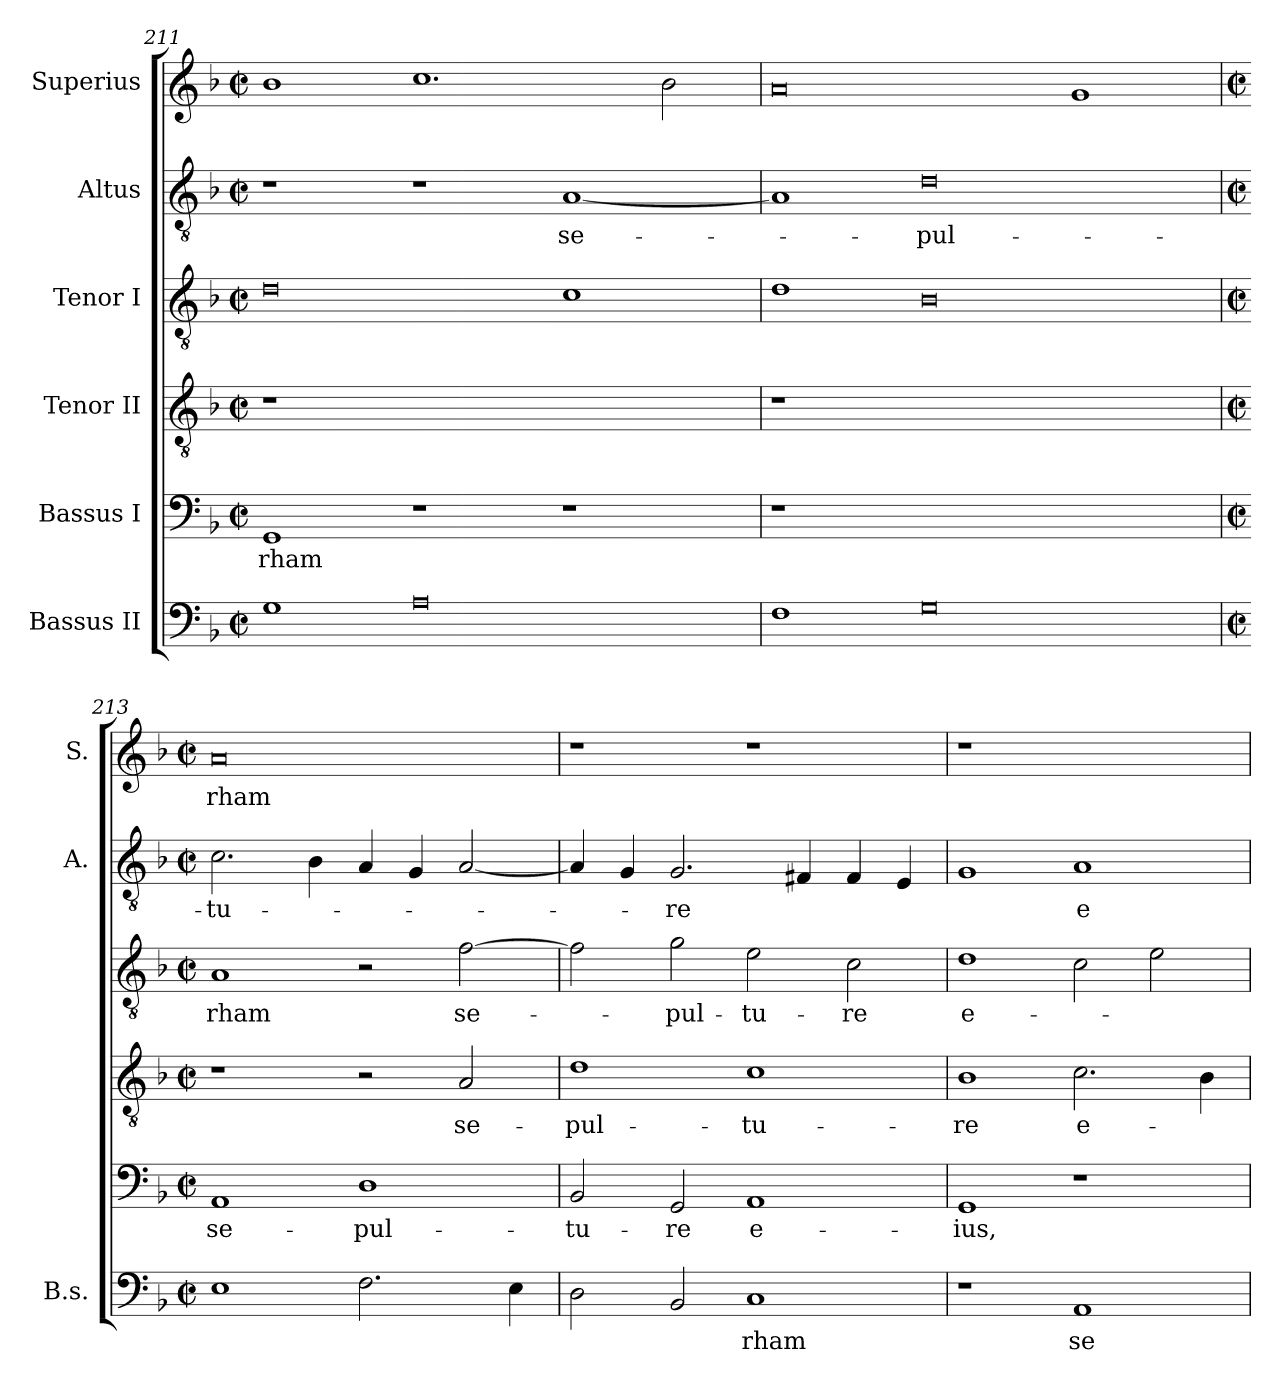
**kern	**text	**kern	**text	**kern	**text	**kern	**text	**kern	**text	**kern	**text
*part6	*part6	*part5	*part5	*part4	*part4	*part3	*part3	*part2	*part2	*part1	*part1
*staff6	*staff6	*staff5	*staff5	*staff4	*staff4	*staff3	*staff3	*staff2	*staff2	*staff1	*staff1
*I"Bassus II	*	*I"Bassus I	*	*I"Tenor II	*	*I"Tenor I	*	*I"Altus	*	*I"Superius	*
*I'B.s.	*	*	*	*	*	*	*	*I'A.	*	*I'S.	*
*clefF4	*	*clefF4	*	*clefGv2	*	*clefGv2	*	*clefGv2	*	*clefG2	*
*	*	*	*	*ITrd7c12	*	*ITrd7c12	*	*ITrd7c12	*	*	*
*k[b-]	*	*k[b-]	*	*k[b-]	*	*k[b-]	*	*k[b-]	*	*k[b-]	*
*F:	*	*F:	*	*F:	*	*F:	*	*F:	*	*F:	*
*M2/2	*	*M2/2	*	*M2/2	*	*M2/2	*	*M2/2	*	*M2/2	*
*met(c|)	*	*met(c|)	*	*met(c|)	*	*met(c|)	*	*met(c|)	*	*met(c|)	*
=211	=211	=211	=211	=211	=211	=211	=211	=211	=211	=211	=211
!	!	!	!LO:LY:b:color=#000000	!LO:N:vis=1	!	!	!	!	!	!	!
1Gi	.	1GGi	-rham	1r	.	0Di	.	1r	.	1b-i	.
0Ai	.	1r	.	0ryy	.	.	.	1r	.	1.cci	.
!	!	!	!	!	!	!	!	!	!LO:LY:b:color=#000000	!	!
.	.	1r	.	.	.	1Ci	.	[<1AAi	se-	.	.
.	.	.	.	.	.	.	.	.	.	2b-i\	.
=212	=212	=212	=212	=212	=212	=212	=212	=212	=212	=212	=212
!	!	!LO:N:vis=1	!	!LO:N:vis=1	!	!	!	!	!	!	!
1Fi	.	1r	.	1r	.	1Di	.	1AAi]	.	0ai	.
!	!	!	!	!	!	!	!	!	!LO:LY:b:color=#000000	!	!
0Gi	.	0ryy	.	0ryy	.	0BB-i	.	0Di	-pul-	.	.
.	.	.	.	.	.	.	.	.	.	1gi	.
=213	=213	=213	=213	=213	=213	=213	=213	=213	=213	=213	=213
*M2/2	*	*M2/2	*	*M2/2	*	*M2/2	*	*M2/2	*	*M2/2	*
*met(c|)	*	*met(c|)	*	*met(c|)	*	*met(c|)	*	*met(c|)	*	*met(c|)	*
!	!	!	!LO:LY:b:color=#000000	!	!	!	!	!	!	!	!
!	!	!	!	!	!	!	!LO:LY:b:color=#000000	!	!	!	!
!	!	!	!	!	!	!	!	!	!LO:LY:b:color=#000000	!	!
!	!	!	!	!	!	!	!	!	!	!	!LO:LY:b:color=#000000
1Ei	.	1AAi	se-	1r	.	1AAi	-rham	2.Ci\	-tu-	0ai	-rham
.	.	.	.	.	.	.	.	4BB-i\	.	.	.
!	!	!	!LO:LY:b:color=#000000	!	!	!	!	!	!	!	!
2.Fi\	.	1Di	-pul-	2r	.	2r	.	4AAi/	.	.	.
.	.	.	.	.	.	.	.	4GGi/	.	.	.
!	!	!	!	!	!LO:LY:b:color=#000000	!	!	!	!	!	!
!	!	!	!	!	!	!	!LO:LY:b:color=#000000	!	!	!	!
.	.	.	.	2AAi/	se-	[>2Fi\	se-	[<2AAi/	.	.	.
4Ei\	.	.	.	.	.	.	.	.	.	.	.
!!LO:LB:g=z
=214	=214	=214	=214	=214	=214	=214	=214	=214	=214	=214	=214
!	!	!	!LO:LY:b:color=#000000	!	!	!	!	!	!	!	!
!	!	!	!	!	!LO:LY:b:color=#000000	!	!	!	!	!	!
2Di\	.	2BB-i/	-tu-	1Di	-pul-	2Fi\]	.	4AAi/]	.	1r	.
.	.	.	.	.	.	.	.	4GGi/	.	.	.
!	!	!	!LO:LY:b:color=#000000	!	!	!	!	!	!	!	!
!	!	!	!	!	!	!	!LO:LY:b:color=#000000	!	!	!	!
!	!	!	!	!	!	!	!	!	!LO:LY:b:color=#000000	!	!
2BB-i/	.	2GGi/	-re	.	.	2Gi\	-pul-	2.GGi/	-re	.	.
!	!LO:LY:b:color=#000000	!	!	!	!	!	!	!	!	!	!
!	!	!	!LO:LY:b:color=#000000	!	!	!	!	!	!	!	!
!	!	!	!	!	!LO:LY:b:color=#000000	!	!	!	!	!	!
!	!	!	!	!	!	!	!LO:LY:b:color=#000000	!	!	!	!
1Ci	-rham	1AAi	e-	1Ci	-tu-	2Ei\	-tu-	.	.	1r	.
.	.	.	.	.	.	.	.	4FF#Xi/	.	.	.
!	!	!	!	!	!	!	!LO:LY:b:color=#000000	!	!	!	!
.	.	.	.	.	.	2Ci\	-re	4FF#i/	.	.	.
.	.	.	.	.	.	.	.	4EEi/	.	.	.
=215	=215	=215	=215	=215	=215	=215	=215	=215	=215	=215	=215
!	!	!	!LO:LY:b:color=#000000	!	!	!	!	!	!	!	!
!	!	!	!	!	!LO:LY:b:color=#000000	!	!	!	!	!	!
!	!	!	!	!	!	!	!LO:LY:b:color=#000000	!	!	!LO:N:vis=1	!
1r	.	1GGi	-ius,	1BB-i	-re	1Di	e-	1GGi	.	1r	.
!	!LO:LY:b:color=#000000	!	!	!	!	!	!	!	!	!	!
!	!	!	!	!	!LO:LY:b:color=#000000	!	!	!	!	!	!
!	!	!	!	!	!	!	!	!	!LO:LY:b:color=#000000	!	!
1AAi	se-	1r	.	2.Ci\	e-	2Ci\	.	1AAi	e-	1ryy	.
.	.	.	.	.	.	2Ei\	.	.	.	.	.
.	.	.	.	4BB-i\	.	.	.	.	.	.	.
=	=	=	=	=	=	=	=	=	=	=	=
*-	*-	*-	*-	*-	*-	*-	*-	*-	*-	*-	*-
